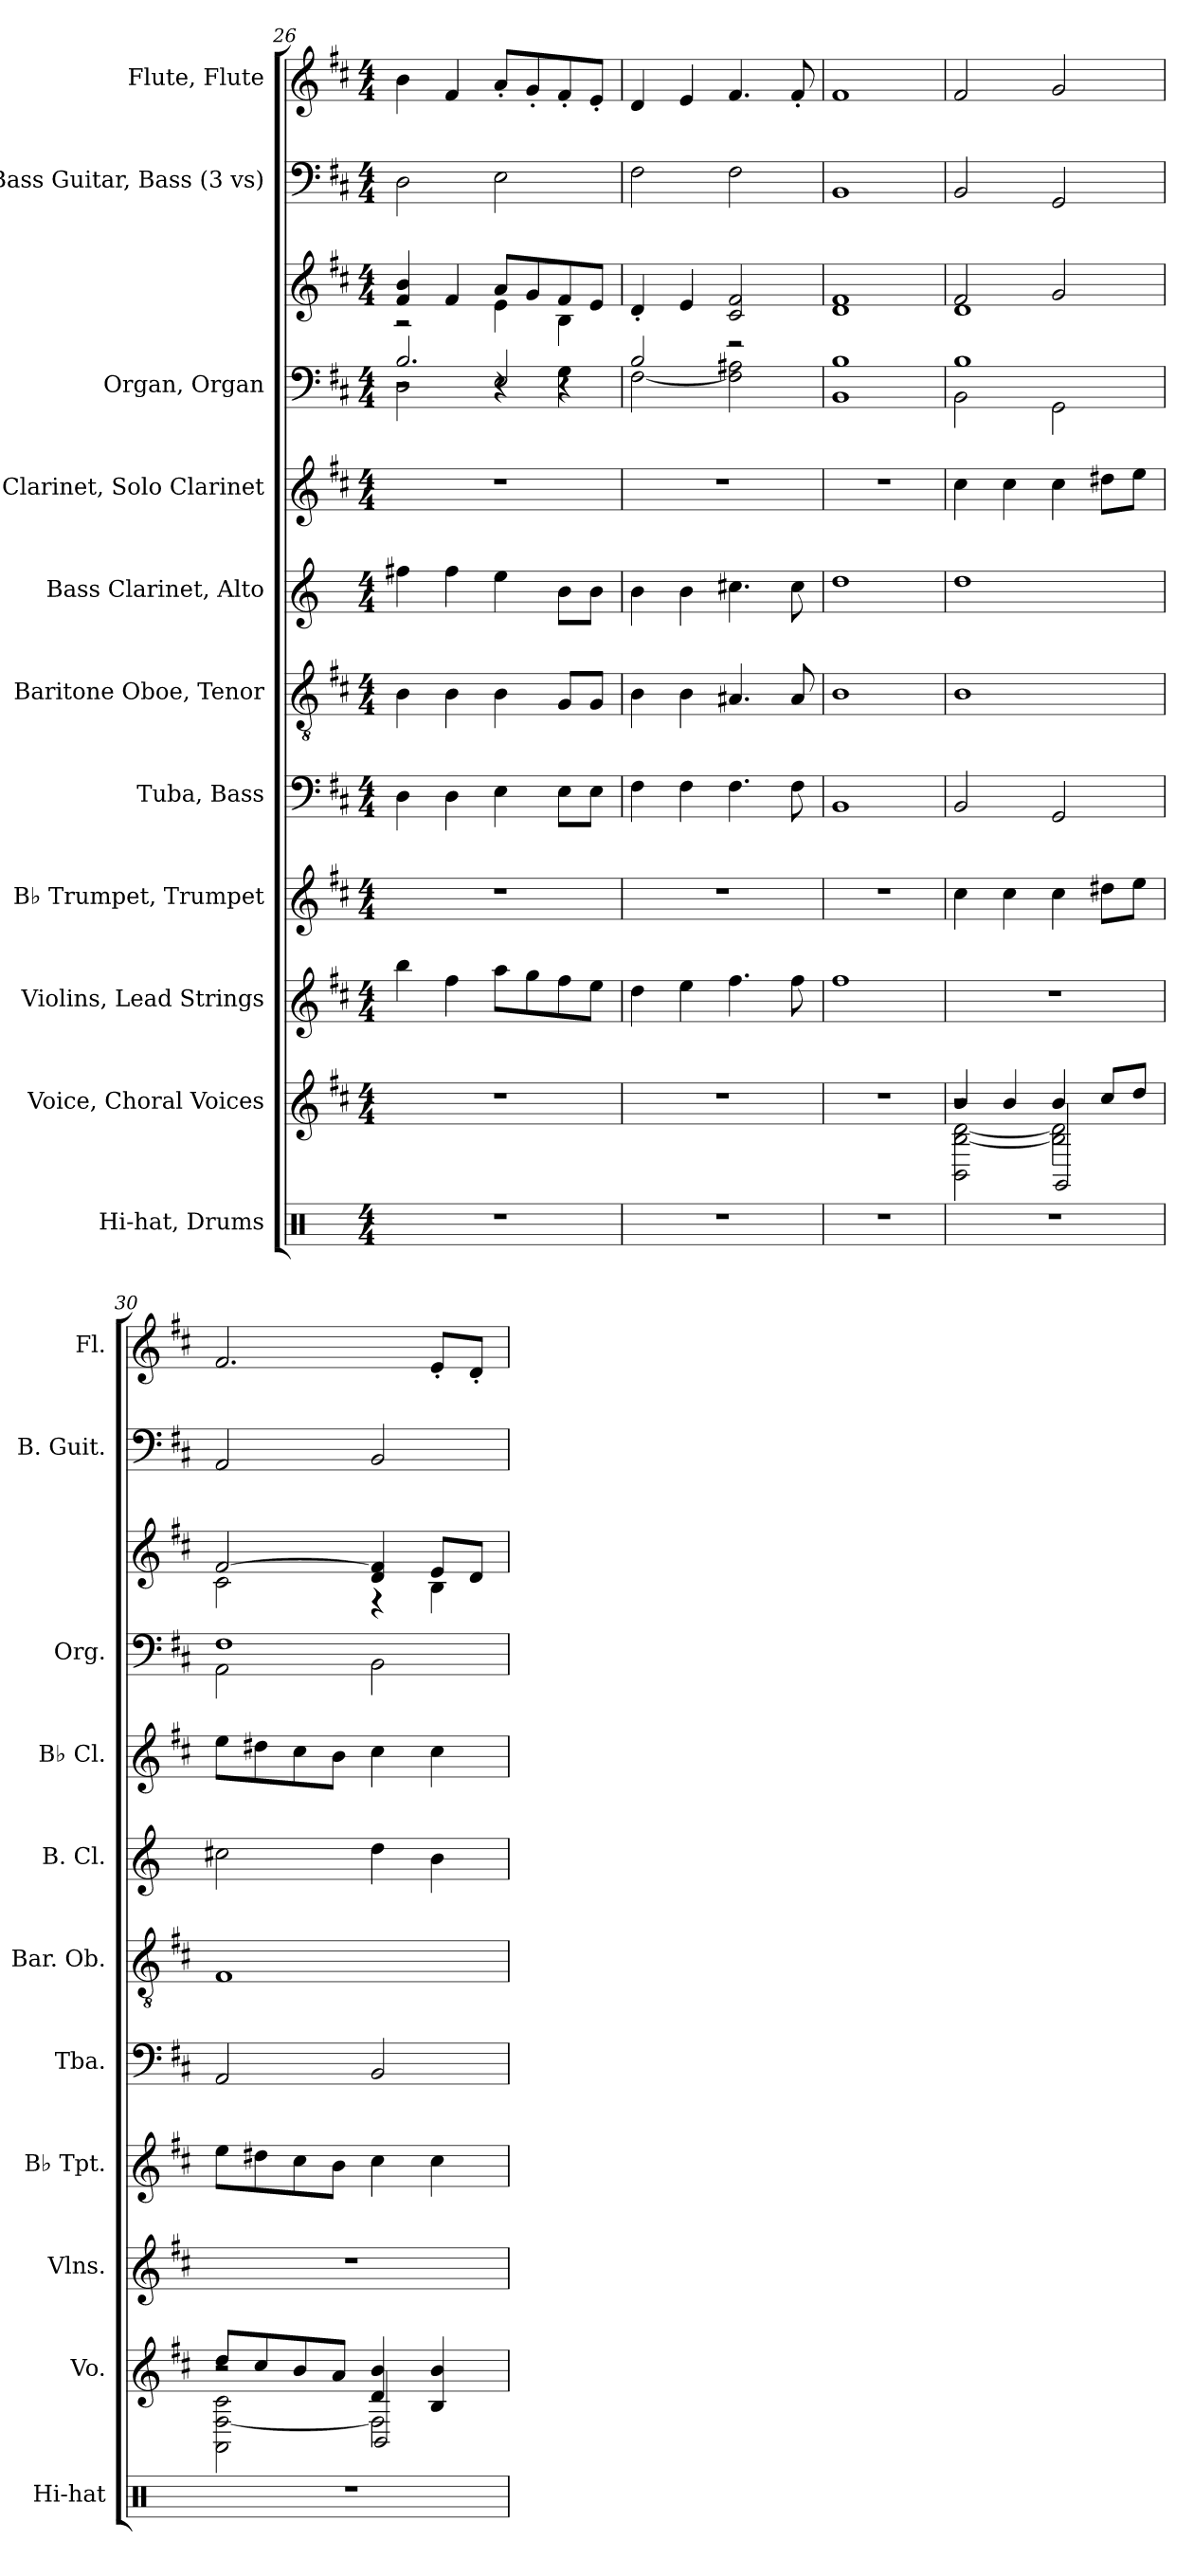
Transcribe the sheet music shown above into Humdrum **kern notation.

**kern	**kern	**kern	**kern	**kern	**kern	**kern	**kern	**kern	**kern	**kern	**kern
*part11	*part10	*part9	*part8	*part7	*part6	*part5	*part4	*part3	*part3	*part2	*part1
*staff12	*staff11	*staff10	*staff9	*staff8	*staff7	*staff6	*staff5	*staff4	*staff3	*staff2	*staff1
*I"Hi-hat, Drums	*I"Voice, Choral Voices	*I"Violins, Lead Strings	*I"B♭ Trumpet, Trumpet	*I"Tuba, Bass	*I"Baritone Oboe, Tenor	*I"Bass Clarinet, Alto	*I"B♭ Clarinet, Solo Clarinet	*I"Organ, Organ	*	*I"Bass Guitar, Bass (3 vs)	*I"Flute, Flute
*I'Hi-hat	*I'Vo.	*I'Vlns.	*I'B♭ Tpt.	*I'Tba.	*I'Bar. Ob.	*I'B. Cl.	*I'B♭ Cl.	*I'Org.	*	*I'B. Guit.	*I'Fl.
*clefX	*clefG2	*clefG2	*clefG2	*clefF4	*clefGv2	*clefG2	*clefG2	*clefF4	*clefG2	*clefF4	*clefG2
*	*	*	*ITrd1c2	*	*	*ITrd8c14	*ITrd1c2	*	*	*ITrd7c12	*
*k[]	*k[f#c#]	*k[f#c#]	*k[]	*k[f#c#]	*k[f#c#]	*k[]	*k[]	*k[f#c#]	*k[f#c#]	*k[f#c#]	*k[f#c#]
*M4/4	*M4/4	*M4/4	*M4/4	*M4/4	*M4/4	*M4/4	*M4/4	*M4/4	*M4/4	*M4/4	*M4/4
=26	=26	=26	=26	=26	=26	=26	=26	=26	=26	=26	=26
*	*	*	*	*	*	*	*	*^	*^	*	*
*	*	*	*	*	*	*	*	*	*^	*	*	*	*
1r	1r	4bb\	1r	4D\	4B\	4f#X\	1r	2.B/	2D\	2r	4f#/ 4b/	2r	2DD\	4b\
.	.	4ff#\	.	4D\	4B\	4f#\	.	.	.	.	4f#/	.	.	4f#/
.	.	8aa\L	.	4E\	4B\	4e\	.	.	4r	2E/	8a/L	4e\	2EE\	8a'/L
.	.	8gg\	.	.	.	.	.	.	.	.	8g/	.	.	8g'/
.	.	8ff#\	.	8E\L	8G/L	8B\L	.	4r	4G\	.	8f#/	4B\	.	8f#'/
.	.	8ee\J	.	8E\J	8G/J	8B\J	.	.	.	.	8e/J	.	.	8e'/J
*	*	*	*	*	*	*	*	*	*v	*v	*	*	*	*
*	*	*	*	*	*	*	*	*	*	*v	*v	*	*
=27	=27	=27	=27	=27	=27	=27	=27	=27	=27	=27	=27	=27
1r	1r	4dd\	1r	4F#\	4B\	4B\	1r	2B/	[2F#\	4d'/	2FF#\	4d/
.	.	4ee\	.	4F#\	4B\	4B\	.	.	.	4e/	.	4e/
.	.	4.ff#\	.	4.F#\	4.A#X/	4.c#X\	.	2r	2F#\] 2A#X\	2c#/ 2f#/	2FF#\	4.f#/
.	.	8ff#\	.	8F#\	8A#/	8c#\	.	.	.	.	.	8f#'/
*	*	*	*	*	*	*	*	*v	*v	*	*	*
=28	=28	=28	=28	=28	=28	=28	=28	=28	=28	=28	=28
1r	1r	1ff#	1r	1BB	1B	1d	1r	1BB 1B	1d 1f#	1BBB	1f#
=29	=29	=29	=29	=29	=29	=29	=29	=29	=29	=29	=29
*	*^	*	*	*	*	*	*	*^	*^	*	*
*	*	*^	*	*	*	*	*	*	*	*	*	*	*	*
1r	4b/	2BB\ [2B\ [2d\	2r	1r	4b\	2BB/	1B	1d	4b\	1B	2BB\	2f#/	1d	2BBB/	2f#/
.	4b/	.	.	.	4b\	.	.	.	4b\	.	.	.	.	.	.
.	4b/	2B\] 2d\]	2GG/	.	4b\	2GG/	.	.	4b\	.	2GG\	2g/	.	2GGG/	2g/
.	8cc#/L	.	.	.	8cc#X\L	.	.	.	8cc#X\L	.	.	.	.	.	.
.	8dd/J	.	.	.	8dd\J	.	.	.	8dd\J	.	.	.	.	.	.
!!LO:PB:g=z
=30	=30	=30	=30	=30	=30	=30	=30	=30	=30	=30	=30	=30	=30	=30	=30
1r	8dd/L	2AA\ [2F#\ 2c#\	2r	1r	8dd\L	2AA/	1F#	2c#X\	8dd\L	1F#	2AA\	[2f#/	2c#\	2AAA/	2.f#/
.	8cc#/	.	.	.	8cc#X\	.	.	.	8cc#X\	.	.	.	.	.	.
.	8b/	.	.	.	8b\	.	.	.	8b\	.	.	.	.	.	.
.	8a/J	.	.	.	8a\J	.	.	.	8a\J	.	.	.	.	.	.
.	4d/ 4b/	2F#\]	2BB/	.	4b\	2BB/	.	4d\	4b\	.	2BB\	4d/ 4f#/]	4r	2BBB/	.
.	4B/ 4b/	.	.	.	4b\	.	.	4B\	4b\	.	.	8e/L	4B\	.	8e'/L
.	.	.	.	.	.	.	.	.	.	.	.	8d/J	.	.	8d'/J
*	*	*	*	*	*	*	*	*	*	*v	*v	*	*	*	*
*	*v	*v	*v	*	*	*	*	*	*	*	*v	*v	*	*
=	=	=	=	=	=	=	=	=	=	=	=
*-	*-	*-	*-	*-	*-	*-	*-	*-	*-	*-	*-
